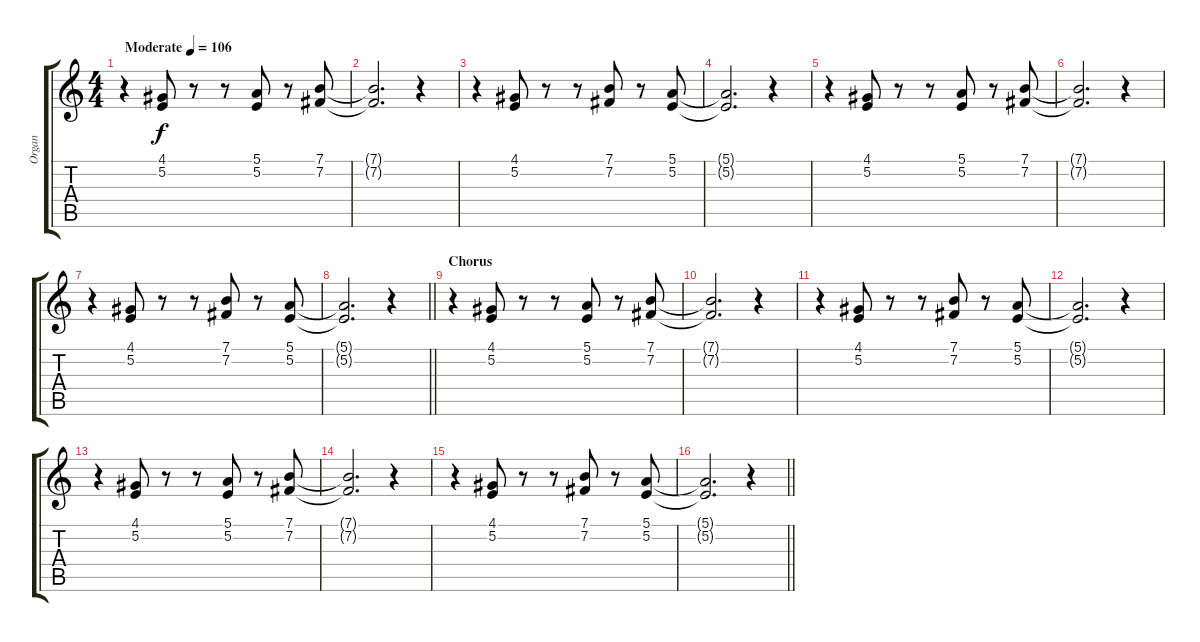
\track ("Organ" "Organ") {instrument percussiveorgan}
\staff {score tabs}
\tuning (E4 B3 G3 D3 A2 E2) {hide}
\ts (4 4)
\tempo (106 "Moderate")
\clef g2
\ks c
r.4{dy f instrument percussiveorgan} (4.1 5.2).8 r.8 r.8 (5.1 5.2).8 r.8 (7.1 7.2).8 |
(7.1{t} 7.2{t}).2{d} r.4 |
r.4 (4.1 5.2).8 r.8 r.8 (7.1 7.2).8 r.8 (5.1 5.2).8 |
(5.1{t} 5.2{t}).2{d} r.4 |
r.4 (4.1 5.2).8 r.8 r.8 (5.1 5.2).8 r.8 (7.1 7.2).8 |
(7.1{t} 7.2{t}).2{d} r.4 |
r.4 (4.1 5.2).8 r.8 r.8 (7.1 7.2).8 r.8 (5.1 5.2).8 |
\barLineRight lightlight
(5.1{t} 5.2{t}).2{d} r.4 |
\section ("" "Chorus")
r.4 (4.1 5.2).8 r.8 r.8 (5.1 5.2).8 r.8 (7.1 7.2).8 |
(7.1{t} 7.2{t}).2{d} r.4 |
r.4 (4.1 5.2).8 r.8 r.8 (7.1 7.2).8 r.8 (5.1 5.2).8 |
(5.1{t} 5.2{t}).2{d} r.4 |
r.4 (4.1 5.2).8 r.8 r.8 (5.1 5.2).8 r.8 (7.1 7.2).8 |
(7.1{t} 7.2{t}).2{d} r.4 |
r.4 (4.1 5.2).8 r.8 r.8 (7.1 7.2).8 r.8 (5.1 5.2).8 |
\barLineRight lightlight
(5.1{t} 5.2{t}).2{d} r.4
